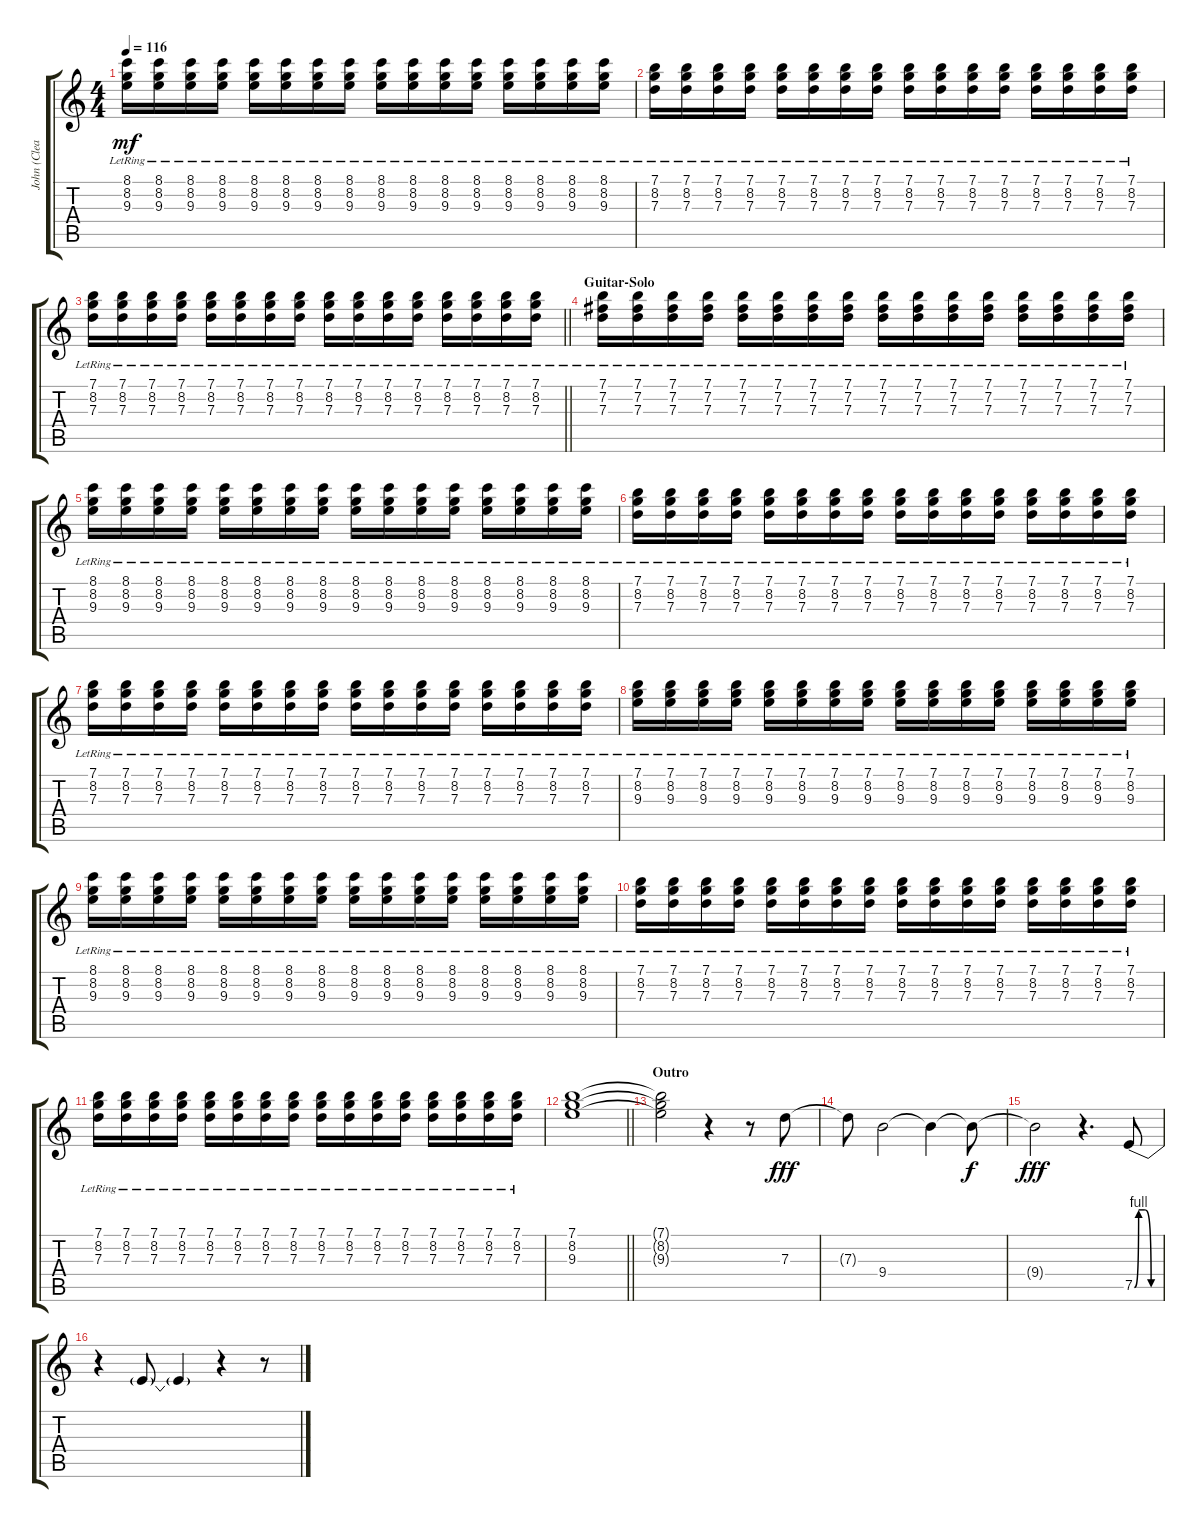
\track ("John (Clean)" "John (Clea") {instrument electricguitarclean}
\staff {score tabs}
\tuning (E4 B3 G3 D3 A2 E2) {hide}
\ts (4 4)
\tempo 116
\clef g2
\ks c
(8.1{lr} 8.2{lr} 9.3{lr}).16{dy mf} (8.1{lr} 8.2{lr} 9.3{lr}).16 (8.1{lr} 8.2{lr} 9.3{lr}).16 (8.1{lr} 8.2{lr} 9.3{lr}).16 (8.1{lr} 8.2{lr} 9.3{lr}).16 (8.1{lr} 8.2{lr} 9.3{lr}).16 (8.1{lr} 8.2{lr} 9.3{lr}).16 (8.1{lr} 8.2{lr} 9.3{lr}).16 (8.1{lr} 8.2{lr} 9.3{lr}).16 (8.1{lr} 8.2{lr} 9.3{lr}).16 (8.1{lr} 8.2{lr} 9.3{lr}).16 (8.1{lr} 8.2{lr} 9.3{lr}).16 (8.1{lr} 8.2{lr} 9.3{lr}).16 (8.1{lr} 8.2{lr} 9.3{lr}).16 (8.1{lr} 8.2{lr} 9.3{lr}).16 (8.1{lr} 8.2{lr} 9.3{lr}).16 |
(7.1{lr} 8.2{lr} 7.3{lr}).16 (7.1{lr} 8.2{lr} 7.3{lr}).16 (7.1{lr} 8.2{lr} 7.3{lr}).16 (7.1{lr} 8.2{lr} 7.3{lr}).16 (7.1{lr} 8.2{lr} 7.3{lr}).16 (7.1{lr} 8.2{lr} 7.3{lr}).16 (7.1{lr} 8.2{lr} 7.3{lr}).16 (7.1{lr} 8.2{lr} 7.3{lr}).16 (7.1{lr} 8.2{lr} 7.3{lr}).16 (7.1{lr} 8.2{lr} 7.3{lr}).16 (7.1{lr} 8.2{lr} 7.3{lr}).16 (7.1{lr} 8.2{lr} 7.3{lr}).16 (7.1{lr} 8.2{lr} 7.3{lr}).16 (7.1{lr} 8.2{lr} 7.3{lr}).16 (7.1{lr} 8.2{lr} 7.3{lr}).16 (7.1{lr} 8.2{lr} 7.3{lr}).16 |
\barLineRight lightlight
(7.1{lr} 8.2{lr} 7.3{lr}).16 (7.1{lr} 8.2{lr} 7.3{lr}).16 (7.1{lr} 8.2{lr} 7.3{lr}).16 (7.1{lr} 8.2{lr} 7.3{lr}).16 (7.1{lr} 8.2{lr} 7.3{lr}).16 (7.1{lr} 8.2{lr} 7.3{lr}).16 (7.1{lr} 8.2{lr} 7.3{lr}).16 (7.1{lr} 8.2{lr} 7.3{lr}).16 (7.1{lr} 8.2{lr} 7.3{lr}).16 (7.1{lr} 8.2{lr} 7.3{lr}).16 (7.1{lr} 8.2{lr} 7.3{lr}).16 (7.1{lr} 8.2{lr} 7.3{lr}).16 (7.1{lr} 8.2{lr} 7.3{lr}).16 (7.1{lr} 8.2{lr} 7.3{lr}).16 (7.1{lr} 8.2{lr} 7.3{lr}).16 (7.1{lr} 8.2{lr} 7.3{lr}).16 |
\section ("" "Guitar-Solo")
(7.1{lr} 7.2{lr} 7.3{lr}).16 (7.1{lr} 7.2{lr} 7.3{lr}).16 (7.1{lr} 7.2{lr} 7.3{lr}).16 (7.1{lr} 7.2{lr} 7.3{lr}).16 (7.1{lr} 7.2{lr} 7.3{lr}).16 (7.1{lr} 7.2{lr} 7.3{lr}).16 (7.1{lr} 7.2{lr} 7.3{lr}).16 (7.1{lr} 7.2{lr} 7.3{lr}).16 (7.1{lr} 7.2{lr} 7.3{lr}).16 (7.1{lr} 7.2{lr} 7.3{lr}).16 (7.1{lr} 7.2{lr} 7.3{lr}).16 (7.1{lr} 7.2{lr} 7.3{lr}).16 (7.1{lr} 7.2{lr} 7.3{lr}).16 (7.1{lr} 7.2{lr} 7.3{lr}).16 (7.1{lr} 7.2{lr} 7.3{lr}).16 (7.1{lr} 7.2{lr} 7.3{lr}).16 |
(8.1{lr} 8.2{lr} 9.3{lr}).16 (8.1{lr} 8.2{lr} 9.3{lr}).16 (8.1{lr} 8.2{lr} 9.3{lr}).16 (8.1{lr} 8.2{lr} 9.3{lr}).16 (8.1{lr} 8.2{lr} 9.3{lr}).16 (8.1{lr} 8.2{lr} 9.3{lr}).16 (8.1{lr} 8.2{lr} 9.3{lr}).16 (8.1{lr} 8.2{lr} 9.3{lr}).16 (8.1{lr} 8.2{lr} 9.3{lr}).16 (8.1{lr} 8.2{lr} 9.3{lr}).16 (8.1{lr} 8.2{lr} 9.3{lr}).16 (8.1{lr} 8.2{lr} 9.3{lr}).16 (8.1{lr} 8.2{lr} 9.3{lr}).16 (8.1{lr} 8.2{lr} 9.3{lr}).16 (8.1{lr} 8.2{lr} 9.3{lr}).16 (8.1{lr} 8.2{lr} 9.3{lr}).16 |
(7.1{lr} 8.2{lr} 7.3{lr}).16 (7.1{lr} 8.2{lr} 7.3{lr}).16 (7.1{lr} 8.2{lr} 7.3{lr}).16 (7.1{lr} 8.2{lr} 7.3{lr}).16 (7.1{lr} 8.2{lr} 7.3{lr}).16 (7.1{lr} 8.2{lr} 7.3{lr}).16 (7.1{lr} 8.2{lr} 7.3{lr}).16 (7.1{lr} 8.2{lr} 7.3{lr}).16 (7.1{lr} 8.2{lr} 7.3{lr}).16 (7.1{lr} 8.2{lr} 7.3{lr}).16 (7.1{lr} 8.2{lr} 7.3{lr}).16 (7.1{lr} 8.2{lr} 7.3{lr}).16 (7.1{lr} 8.2{lr} 7.3{lr}).16 (7.1{lr} 8.2{lr} 7.3{lr}).16 (7.1{lr} 8.2{lr} 7.3{lr}).16 (7.1{lr} 8.2{lr} 7.3{lr}).16 |
(7.1{lr} 8.2{lr} 7.3{lr}).16 (7.1{lr} 8.2{lr} 7.3{lr}).16 (7.1{lr} 8.2{lr} 7.3{lr}).16 (7.1{lr} 8.2{lr} 7.3{lr}).16 (7.1{lr} 8.2{lr} 7.3{lr}).16 (7.1{lr} 8.2{lr} 7.3{lr}).16 (7.1{lr} 8.2{lr} 7.3{lr}).16 (7.1{lr} 8.2{lr} 7.3{lr}).16 (7.1{lr} 8.2{lr} 7.3{lr}).16 (7.1{lr} 8.2{lr} 7.3{lr}).16 (7.1{lr} 8.2{lr} 7.3{lr}).16 (7.1{lr} 8.2{lr} 7.3{lr}).16 (7.1{lr} 8.2{lr} 7.3{lr}).16 (7.1{lr} 8.2{lr} 7.3{lr}).16 (7.1{lr} 8.2{lr} 7.3{lr}).16 (7.1{lr} 8.2{lr} 7.3{lr}).16 |
(7.1{lr} 8.2{lr} 9.3{lr}).16 (7.1{lr} 8.2{lr} 9.3{lr}).16 (7.1{lr} 8.2{lr} 9.3{lr}).16 (7.1{lr} 8.2{lr} 9.3{lr}).16 (7.1{lr} 8.2{lr} 9.3{lr}).16 (7.1{lr} 8.2{lr} 9.3{lr}).16 (7.1{lr} 8.2{lr} 9.3{lr}).16 (7.1{lr} 8.2{lr} 9.3{lr}).16 (7.1{lr} 8.2{lr} 9.3{lr}).16 (7.1{lr} 8.2{lr} 9.3{lr}).16 (7.1{lr} 8.2{lr} 9.3{lr}).16 (7.1{lr} 8.2{lr} 9.3{lr}).16 (7.1{lr} 8.2{lr} 9.3{lr}).16 (7.1{lr} 8.2{lr} 9.3{lr}).16 (7.1{lr} 8.2{lr} 9.3{lr}).16 (7.1{lr} 8.2{lr} 9.3{lr}).16 |
(8.1{lr} 8.2{lr} 9.3{lr}).16 (8.1{lr} 8.2{lr} 9.3{lr}).16 (8.1{lr} 8.2{lr} 9.3{lr}).16 (8.1{lr} 8.2{lr} 9.3{lr}).16 (8.1{lr} 8.2{lr} 9.3{lr}).16 (8.1{lr} 8.2{lr} 9.3{lr}).16 (8.1{lr} 8.2{lr} 9.3{lr}).16 (8.1{lr} 8.2{lr} 9.3{lr}).16 (8.1{lr} 8.2{lr} 9.3{lr}).16 (8.1{lr} 8.2{lr} 9.3{lr}).16 (8.1{lr} 8.2{lr} 9.3{lr}).16 (8.1{lr} 8.2{lr} 9.3{lr}).16 (8.1{lr} 8.2{lr} 9.3{lr}).16 (8.1{lr} 8.2{lr} 9.3{lr}).16 (8.1{lr} 8.2{lr} 9.3{lr}).16 (8.1{lr} 8.2{lr} 9.3{lr}).16 |
(7.1{lr} 8.2{lr} 7.3{lr}).16 (7.1{lr} 8.2{lr} 7.3{lr}).16 (7.1{lr} 8.2{lr} 7.3{lr}).16 (7.1{lr} 8.2{lr} 7.3{lr}).16 (7.1{lr} 8.2{lr} 7.3{lr}).16 (7.1{lr} 8.2{lr} 7.3{lr}).16 (7.1{lr} 8.2{lr} 7.3{lr}).16 (7.1{lr} 8.2{lr} 7.3{lr}).16 (7.1{lr} 8.2{lr} 7.3{lr}).16 (7.1{lr} 8.2{lr} 7.3{lr}).16 (7.1{lr} 8.2{lr} 7.3{lr}).16 (7.1{lr} 8.2{lr} 7.3{lr}).16 (7.1{lr} 8.2{lr} 7.3{lr}).16 (7.1{lr} 8.2{lr} 7.3{lr}).16 (7.1{lr} 8.2{lr} 7.3{lr}).16 (7.1{lr} 8.2{lr} 7.3{lr}).16 |
(7.1{lr} 8.2{lr} 7.3{lr}).16 (7.1{lr} 8.2{lr} 7.3{lr}).16 (7.1{lr} 8.2{lr} 7.3{lr}).16 (7.1{lr} 8.2{lr} 7.3{lr}).16 (7.1{lr} 8.2{lr} 7.3{lr}).16 (7.1{lr} 8.2{lr} 7.3{lr}).16 (7.1{lr} 8.2{lr} 7.3{lr}).16 (7.1{lr} 8.2{lr} 7.3{lr}).16 (7.1{lr} 8.2{lr} 7.3{lr}).16 (7.1{lr} 8.2{lr} 7.3{lr}).16 (7.1{lr} 8.2{lr} 7.3{lr}).16 (7.1{lr} 8.2{lr} 7.3{lr}).16 (7.1{lr} 8.2{lr} 7.3{lr}).16 (7.1{lr} 8.2{lr} 7.3{lr}).16 (7.1{lr} 8.2{lr} 7.3{lr}).16 (7.1{lr} 8.2{lr} 7.3{lr}).16 |
\barLineRight lightlight
(7.1 8.2 9.3).1 |
\section ("" "Outro")
(7.1{t} 8.2{t} 9.3{t}).2 r.4 r.8 7.3.8{dy fff} |
7.3{t}.8 9.4.2 9.4{t}.4 9.4{t}.8{dy f} |
9.4{t}.2{dy fff} r.4{d} 7.5{be (custom 0 0 10 4 25 4 40 0 60 0)}.8 |
r.4 7.5{t}.8 7.5{t}.4 r.4 r.8
